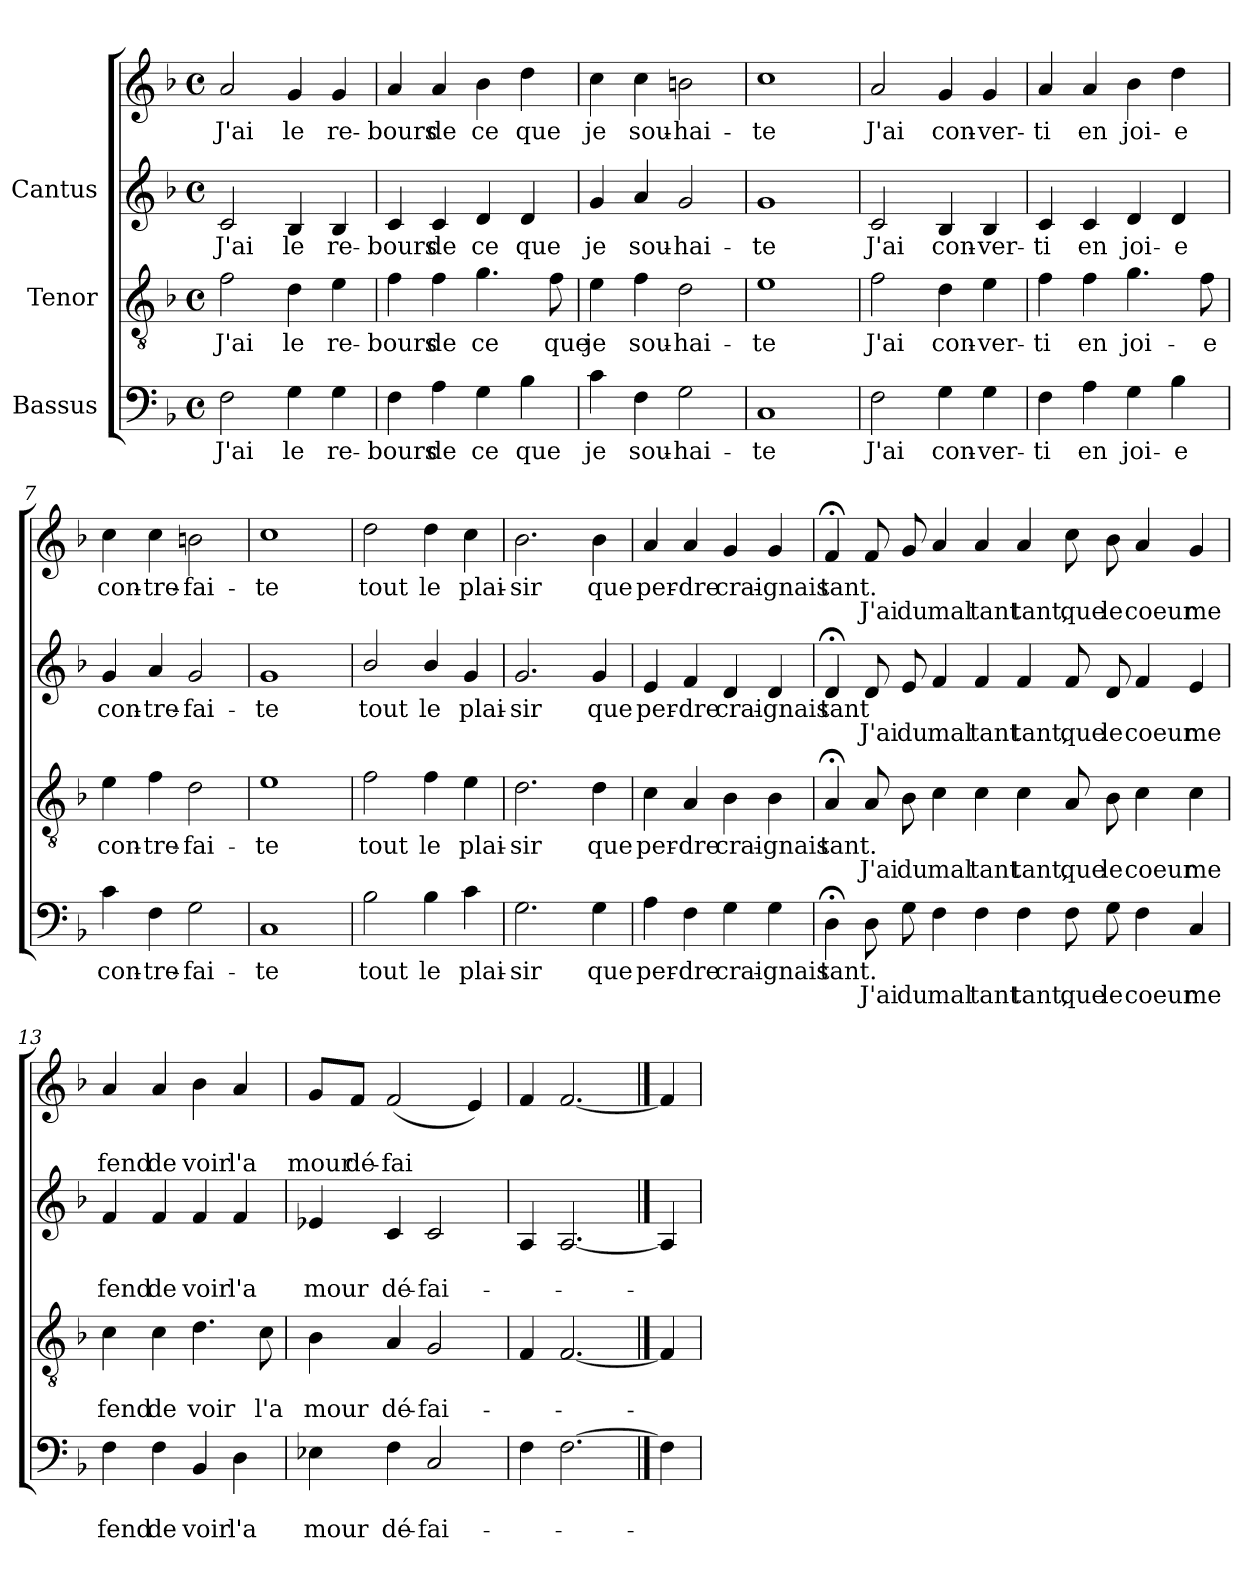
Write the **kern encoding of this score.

**kern	**text	**text	**kern	**text	**text	**kern	**text	**text	**kern	**text	**text
*part3	*part3	*part3	*part2	*part2	*part2	*part1	*part1	*part1	*part1	*part1	*part1
*staff4	*staff4	*staff4	*staff3	*staff3	*staff3	*staff2	*staff2	*staff2	*staff1	*staff1	*staff1
*I"Bassus	*	*	*I"Tenor	*	*	*I"Cantus	*	*	*	*	*
!!LO:PB:g=z
*stria5	*	*	*stria5	*	*	*stria5	*	*	*stria5	*	*
*clefF4	*	*	*clefGv2	*	*	*clefG2	*	*	*clefG2	*	*
*k[b-]	*	*	*k[b-]	*	*	*k[b-]	*	*	*k[b-]	*	*
*F:	*	*	*F:	*	*	*F:	*	*	*F:	*	*
*M4/4	*	*	*M4/4	*	*	*M4/4	*	*	*M4/4	*	*
*met(c)	*	*	*met(c)	*	*	*met(c)	*	*	*met(c)	*	*
*MM156	*	*	*MM156	*	*	*MM156	*	*	*MM156	*	*
=1	=1	=1	=1	=1	=1	=1	=1	=1	=1	=1	=1
!	!LO:LY:b:cj	!	!	!LO:LY:b:cj	!	!	!LO:LY:b:cj	!	!	!LO:LY:b:cj	!
2F\	J'ai	.	2f\	J'ai	.	2c/	-J'ai	.	2a/	J'ai	.
!	!LO:LY:b:cj	!	!	!LO:LY:b:cj	!	!	!LO:LY:b:cj	!	!	!LO:LY:b:cj	!
4G\	le	.	4d\	le	.	4B-/	le	.	4g/	le	.
!	!LO:LY:b:cj	!	!	!LO:LY:b:cj	!	!	!LO:LY:b:cj	!	!	!LO:LY:b:cj	!
4G\	re-	.	4e\	re-	.	4B-/	re-	.	4g/	re-	.
=2	=2	=2	=2	=2	=2	=2	=2	=2	=2	=2	=2
!	!LO:LY:b:cj	!	!	!LO:LY:b:cj	!	!	!LO:LY:b:cj	!	!	!LO:LY:b:cj	!
4F\	-bours	.	4f\	-bours	.	4c/	bours	.	4a/	-bours	.
!	!LO:LY:b:cj	!	!	!LO:LY:b:cj	!	!	!LO:LY:b:cj	!	!	!LO:LY:b:cj	!
4A\	de	.	4f\	de	.	4c/	de	.	4a/	de	.
!	!LO:LY:b:cj	!	!	!LO:LY:b:cj	!	!	!LO:LY:b:cj	!	!	!LO:LY:b:cj	!
4G\	ce	.	4.g\	ce	.	4d/	ce	.	4b-\	ce	.
!	!LO:LY:b:cj	!	!	!	!	!	!LO:LY:b:cj	!	!	!LO:LY:b:cj	!
4B-\	que	.	.	.	.	4d/	que	.	4dd\	que	.
!	!	!	!	!LO:LY:b:cj	!	!	!	!	!	!	!
.	.	.	8f\	que	.	.	.	.	.	.	.
=3	=3	=3	=3	=3	=3	=3	=3	=3	=3	=3	=3
!	!LO:LY:b:cj	!	!	!LO:LY:b:cj	!	!	!LO:LY:b:cj	!	!	!LO:LY:b:cj	!
4c\	je	.	4e\	je	.	4g/	-je	.	4cc\	je	.
!	!LO:LY:b:cj	!	!	!LO:LY:b:cj	!	!	!LO:LY:b:cj	!	!	!LO:LY:b:cj	!
4F\	sou-	.	4f\	sou-	.	4a/	sou-	.	4cc\	sou-	.
!	!LO:LY:b:cj	!	!	!LO:LY:b:cj	!	!	!LO:LY:b:cj	!	!	!LO:LY:b:cj	!
2G\	-hai-	.	2d\	-hai-	.	2g/	-hai-	.	2bn\	-hai-	.
=4	=4	=4	=4	=4	=4	=4	=4	=4	=4	=4	=4
!	!LO:LY:b:cj	!	!	!LO:LY:b:cj	!	!	!LO:LY:b:cj	!	!	!LO:LY:b:cj	!
1C	-te	.	1e	-te	.	1g	te	.	1cc	-te	.
=5	=5	=5	=5	=5	=5	=5	=5	=5	=5	=5	=5
!	!LO:LY:b:cj	!	!	!LO:LY:b:cj	!	!	!LO:LY:b:cj	!	!	!LO:LY:b:cj	!
2F\	J'ai	.	2f\	J'ai	.	2c/	-J'ai	.	2a/	J'ai	.
!	!LO:LY:b:cj	!	!	!LO:LY:b:cj	!	!	!LO:LY:b:cj	!	!	!LO:LY:b:cj	!
4G\	con-	.	4d\	con-	.	4B-/	con-	.	4g/	con-	.
!	!LO:LY:b:cj	!	!	!LO:LY:b:cj	!	!	!LO:LY:b:cj	!	!	!LO:LY:b:cj	!
4G\	-ver-	.	4e\	-ver-	.	4B-/	-ver-	.	4g/	-ver-	.
!!LO:LB:g=z
=6	=6	=6	=6	=6	=6	=6	=6	=6	=6	=6	=6
!	!LO:LY:b:cj	!	!	!LO:LY:b:cj	!	!	!LO:LY:b:cj	!	!	!LO:LY:b:cj	!
4F\	-ti	.	4f\	-ti	.	4c/	ti	.	4a/	-ti	.
!	!LO:LY:b:cj	!	!	!LO:LY:b:cj	!	!	!LO:LY:b:cj	!	!	!LO:LY:b:cj	!
4A\	en	.	4f\	en	.	4c/	en	.	4a/	en	.
!	!LO:LY:b:cj	!	!	!LO:LY:b:cj	!	!	!LO:LY:b:cj	!	!	!LO:LY:b:cj	!
4G\	joi-	.	4.g\	joi-	.	4d/	joi-	.	4b-\	joi-	.
!	!LO:LY:b:cj	!	!	!	!	!	!LO:LY:b:cj	!	!	!LO:LY:b:cj	!
4B-\	-e	.	.	.	.	4d/	-e	.	4dd\	-e	.
!	!	!	!	!LO:LY:b:cj	!	!	!	!	!	!	!
.	.	.	8f\	-e	.	.	.	.	.	.	.
=7	=7	=7	=7	=7	=7	=7	=7	=7	=7	=7	=7
!	!LO:LY:b:cj	!	!	!LO:LY:b:cj	!	!	!LO:LY:b:cj	!	!	!LO:LY:b:cj	!
4c\	con-	.	4e\	con-	.	4g/	-con-	.	4cc\	con-	.
!	!LO:LY:b:cj	!	!	!LO:LY:b:cj	!	!	!LO:LY:b:cj	!	!	!LO:LY:b:cj	!
4F\	-tre-	.	4f\	-tre-	.	4a/	-tre-	.	4cc\	-tre-	.
!	!LO:LY:b:cj	!	!	!LO:LY:b:cj	!	!	!LO:LY:b:cj	!	!	!LO:LY:b:cj	!
2G\	-fai-	.	2d\	-fai-	.	2g/	-fai-	.	2bn\	-fai-	.
=8	=8	=8	=8	=8	=8	=8	=8	=8	=8	=8	=8
!	!LO:LY:b:cj	!	!	!LO:LY:b:cj	!	!	!LO:LY:b:cj	!	!	!LO:LY:b:cj	!
1C	-te	.	1e	-te	.	1g	te	.	1cc	-te	.
=9	=9	=9	=9	=9	=9	=9	=9	=9	=9	=9	=9
!	!LO:LY:b:cj	!	!	!LO:LY:b:cj	!	!	!LO:LY:b:cj	!	!	!LO:LY:b:cj	!
2B-\	tout	.	2f\	tout	.	2b-/	-tout	.	2dd\	tout	.
!	!LO:LY:b:cj	!	!	!LO:LY:b:cj	!	!	!LO:LY:b:cj	!	!	!LO:LY:b:cj	!
4B-\	le	.	4f\	le	.	4b-/	le	.	4dd\	le	.
!	!LO:LY:b:cj	!	!	!LO:LY:b:cj	!	!	!LO:LY:b:cj	!	!	!LO:LY:b:cj	!
4c\	plai-	.	4e\	plai-	.	4g/	plai-	.	4cc\	plai-	.
=10	=10	=10	=10	=10	=10	=10	=10	=10	=10	=10	=10
!	!LO:LY:b:cj	!	!	!LO:LY:b:cj	!	!	!LO:LY:b:cj	!	!	!LO:LY:b:cj	!
2.G\	-sir	.	2.d\	-sir	.	2.g/	sir	.	2.b-\	-sir	.
!	!LO:LY:b:cj	!	!	!LO:LY:b:cj	!	!	!LO:LY:b:cj	!	!	!LO:LY:b:cj	!
4G\	que	.	4d\	que	.	4g/	que	.	4b-\	que	.
=11	=11	=11	=11	=11	=11	=11	=11	=11	=11	=11	=11
!	!LO:LY:b:cj	!	!	!LO:LY:b:cj	!	!	!LO:LY:b:cj	!	!	!LO:LY:b:cj	!
4A\	per-	.	4c\	per-	.	4e/	per-	.	4a/	per-	.
!	!LO:LY:b:cj	!	!	!LO:LY:b:cj	!	!	!LO:LY:b:cj	!	!	!LO:LY:b:cj	!
4F\	-dre	.	4A/	-dre	.	4f/	-dre	.	4a/	-dre	.
!	!LO:LY:b:cj	!	!	!LO:LY:b:cj	!	!	!LO:LY:b:cj	!	!	!LO:LY:b:cj	!
4G\	crai-	.	4B-\	crai-	.	4d/	crai-	.	4g/	crai-	.
!	!LO:LY:b:cj	!	!	!LO:LY:b:cj	!	!	!LO:LY:b:cj	!	!	!LO:LY:b:cj	!
4G\	-gnais	.	4B-\	-gnais	.	4d/	-gnais	.	4g/	-gnais	.
!!LO:PB:g=z
=12	=12	=12	=12	=12	=12	=12	=12	=12	=12	=12	=12
!	!LO:LY:b:cj	!	!	!LO:LY:b:cj	!	!	!LO:LY:b:cj	!	!	!LO:LY:b:cj	!
4D;<\	tant.	.	4A;</	tant.	.	4d;</	tant	.	4f;</	tant.	.
!	!	!LO:LY:b:cj	!	!	!LO:LY:b:cj	!	!	!LO:LY:b:cj	!	!	!LO:LY:b:cj
8D\	.	J'ai	8A/	.	J'ai	8d/	.	J'ai	8f/	.	J'ai
!	!	!LO:LY:b:cj	!	!	!LO:LY:b:cj	!	!	!LO:LY:b:cj	!	!	!LO:LY:b:cj
8G\	.	du	8B-\	.	du	8e/	.	du	8g/	.	du
!	!	!LO:LY:b:cj	!	!	!LO:LY:b:cj	!	!	!LO:LY:b:cj	!	!	!LO:LY:b:cj
4F\	.	mal	4c\	.	mal	4f/	.	mal	4a/	.	mal
!	!	!LO:LY:b:cj	!	!	!LO:LY:b:cj	!	!	!LO:LY:b:cj	!	!	!LO:LY:b:cj
4F\	.	tant	4c\	.	tant	4f/	.	tant	4a/	.	tant
!	!	!LO:LY:b:cj	!	!	!LO:LY:b:cj	!	!	!LO:LY:b:cj	!	!	!LO:LY:b:cj
4F\	.	tant,	4c\	.	tant,	4f/	.	tant,	4a/	.	tant,
!	!	!LO:LY:b:cj	!	!	!LO:LY:b:cj	!	!	!LO:LY:b:cj	!	!	!LO:LY:b:cj
8F\	.	que	8A/	.	que	8f/	.	que	8cc\	.	que
!	!	!LO:LY:b:cj	!	!	!LO:LY:b:cj	!	!	!LO:LY:b:cj	!	!	!LO:LY:b:cj
8G\	.	le	8B-\	.	le	8d/	.	le	8b-\	.	le
!	!	!LO:LY:b:cj	!	!	!LO:LY:b:cj	!	!	!LO:LY:b:cj	!	!	!LO:LY:b:cj
4F\	.	coeur	4c\	.	coeur	4f/	.	coeur	4a/	.	coeur
!	!	!LO:LY:b:cj	!	!	!LO:LY:b:cj	!	!	!LO:LY:b:cj	!	!	!LO:LY:b:cj
4C/	.	me	4c\	.	me	4e/	.	me	4g/	.	me
=13	=13	=13	=13	=13	=13	=13	=13	=13	=13	=13	=13
!	!	!LO:LY:b:cj	!	!	!LO:LY:b:cj	!	!	!LO:LY:b:cj	!	!	!LO:LY:b:cj
4F\	.	fend	4c\	.	fend	4f/	.	fend	4a/	.	fend
!	!	!LO:LY:b:cj	!	!	!LO:LY:b:cj	!	!	!LO:LY:b:cj	!	!	!LO:LY:b:cj
4F\	.	de	4c\	.	de	4f/	.	de	4a/	.	de
!	!	!LO:LY:b:cj	!	!	!LO:LY:b:cj	!	!	!LO:LY:b:cj	!	!	!LO:LY:b:cj
4BB-/	.	voir	4.d\	.	voir	4f/	.	voir	4b-\	.	voir
!	!	!LO:LY:b:cj	!	!	!	!	!	!LO:LY:b:cj	!	!	!LO:LY:b:cj
4D\	.	l'a	.	.	.	4f/	.	l'a	4a/	.	l'a
!	!	!	!	!	!LO:LY:b:cj	!	!	!	!	!	!
.	.	.	8c\	.	l'a	.	.	.	.	.	.
=14	=14	=14	=14	=14	=14	=14	=14	=14	=14	=14	=14
!	!	!LO:LY:b:cj	!	!	!LO:LY:b:cj	!	!	!LO:LY:b:cj	!	!	!LO:LY:b:cj
4E-X\	.	mour	4B-\	.	mour	4e-X/	.	-mour	8g/L	.	mour
!	!	!	!	!	!	!	!	!	!	!	!LO:LY:b:cj
.	.	.	.	.	.	.	.	.	8f/J	.	dé-
!	!	!LO:LY:b:cj	!	!	!LO:LY:b:cj	!	!	!LO:LY:b:cj	!	!	!LO:LY:b:cj
4F\	.	dé-	4A/	.	dé-	4c/	.	dé-	(<2f/	.	-fai-
!	!	!LO:LY:b:cj	!	!	!LO:LY:b:cj	!	!	!LO:LY:b:cj	!	!	!
2C/	.	-fai-	2G/	.	-fai-	2c/	.	-fai-	.	.	.
!	!	!	!	!	!	!	!	!	!	!	!LO:LY:b:cj
.	.	.	.	.	.	.	.	.	4e/)	.	--
!!LO:LB:g=z
=15	=15	=15	=15	=15	=15	=15	=15	=15	=15	=15	=15
4F\	.	.	4F/	.	.	4A/	.	.	4f/	.	.
[2.F	.	.	[2.F	.	.	[2.A	.	.	[2.f	.	.
==16	==16	==16	==16	==16	==16	==16	==16	==16	==16	==16	==16
4F]	.	.	4F]	.	.	4A]	.	.	4f]	.	.
=	=	=	=	=	=	=	=	=	=	=	=
*-	*-	*-	*-	*-	*-	*-	*-	*-	*-	*-	*-
